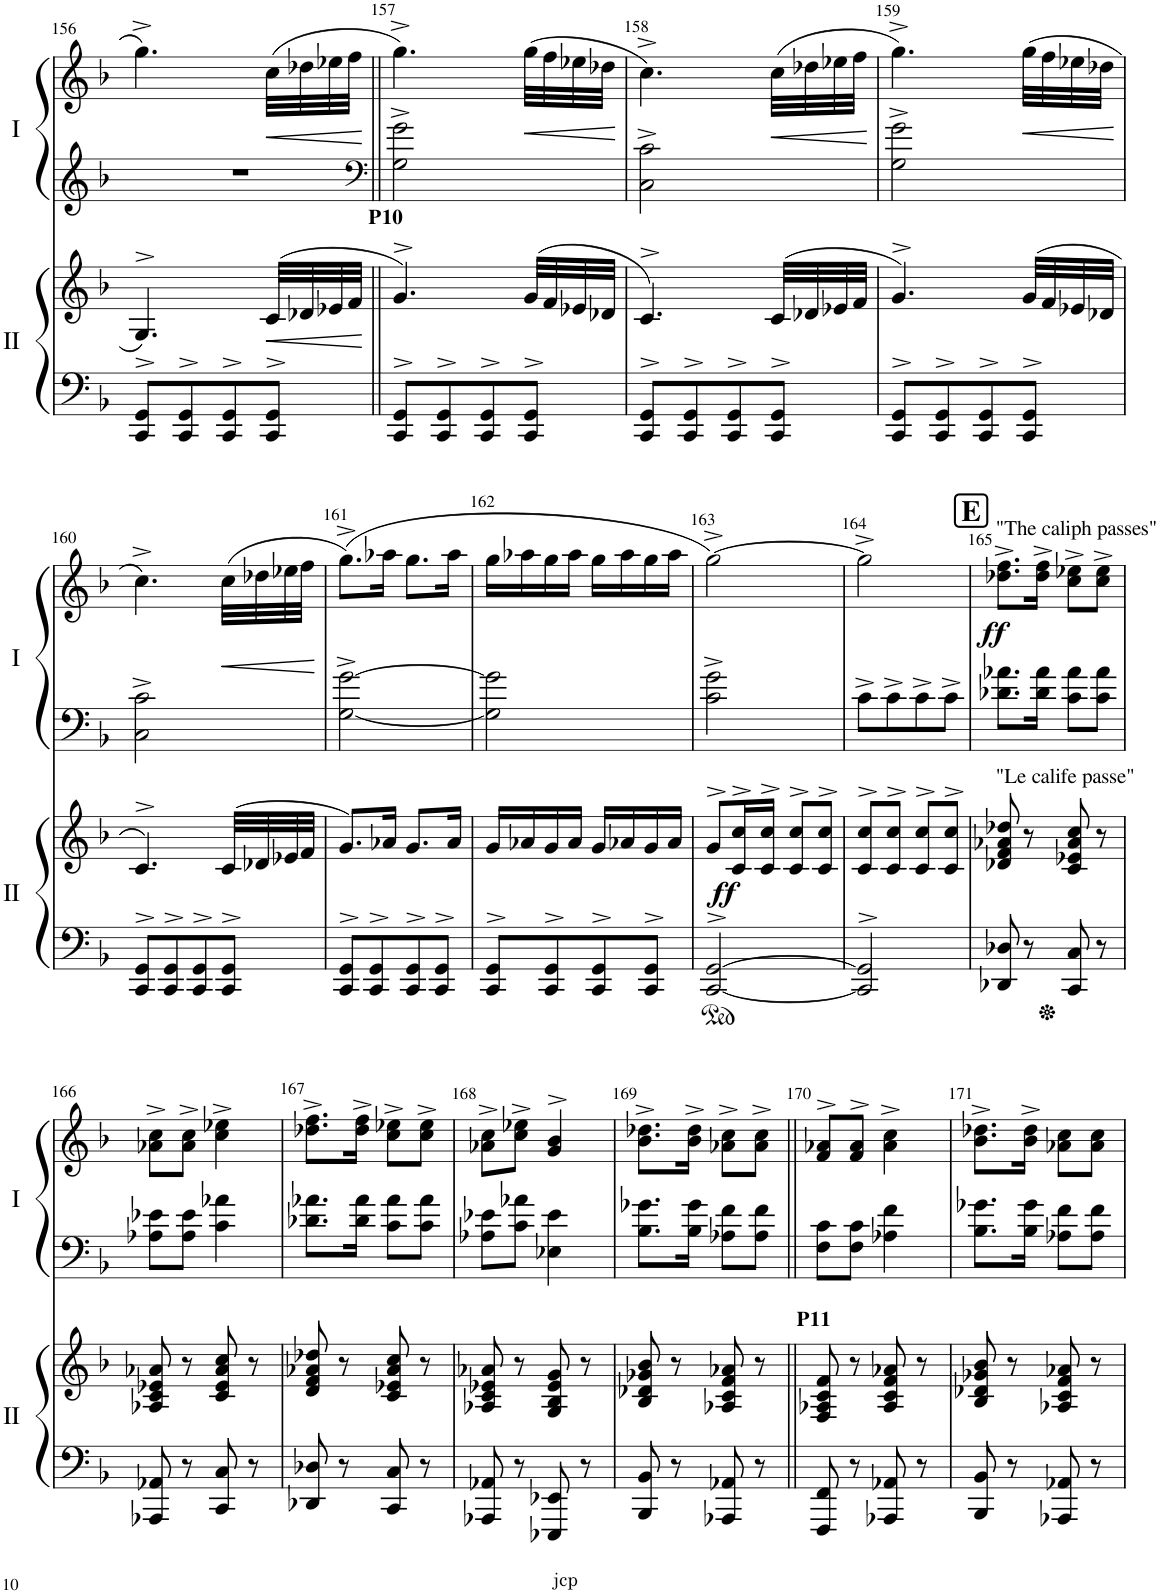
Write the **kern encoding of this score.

**kern	**kern	**dynam	**kern	**kern	**dynam
*part2	*part2	*part2	*part1	*part1	*part1
*staff4	*staff3	*staff3/4	*staff2	*staff1	*staff1/2
*I"Piano II	*	*	*I"Piano I	*	*
*I'II	*	*	*I'I	*	*
!!LO:PB:g=z
*clefF4	*clefG2	*	*clefG2	*clefG2	*
*k[b-]	*k[b-]	*	*k[b-]	*k[b-]	*
*M2/4	*M2/4	*	*M2/4	*M2/4	*
=156	=156	=156	=156	=156	=156
8CC/^> 8GG/^>L	4.G^>/	.	2r	4.gg^\	.
8CC/^> 8GG/^>	.	.	.	.	.
8CC/^> 8GG/^>	.	.	.	.	.
!	!	!LO:HP:b	!	!	!LO:HP:b
8CC/^> 8GG/^>J	(>32c/LLL	<	.	(32cc\LLL	<
.	32d-X/	.	.	32dd-X\	.
.	32e-X/	.	.	32ee-X\	.
.	32f/JJJ	.	.	32ff\JJJ	.
.	.	[	.	.	[
=157||	=157||	=157||	=157||	=157||	=157||
*	*	*	*clefF4	*	*
!	!LO:TX:a:B:t=P10	!	!	!	!
8CC/^> 8GG/^>L	4.g^>/)	.	2G\^ 2g\^	4.gg^\)	.
8CC/^> 8GG/^>	.	.	.	.	.
8CC/^> 8GG/^>	.	.	.	.	.
!	!	!	!	!	!LO:HP:b
8CC/^> 8GG/^>J	(>32g/LLL	.	.	(32gg\LLL	<
.	32f/	.	.	32ff\	.
.	32e-X/	.	.	32ee-X\	.
.	32d-X/JJJ	.	.	32dd-X\JJJ	.
.	.	.	.	.	[
=158	=158	=158	=158	=158	=158
8CC/^> 8GG/^>L	4.c^>/)	.	2C\^ 2c\^	4.cc^\)	.
8CC/^> 8GG/^>	.	.	.	.	.
8CC/^> 8GG/^>	.	.	.	.	.
!	!	!	!	!	!LO:HP:b
8CC/^> 8GG/^>J	(>32c/LLL	.	.	(32cc\LLL	<
.	32d-X/	.	.	32dd-X\	.
.	32e-X/	.	.	32ee-X\	.
.	32f/JJJ	.	.	32ff\JJJ	.
.	.	.	.	.	[
=159	=159	=159	=159	=159	=159
8CC/^> 8GG/^>L	4.g^>/)	.	2G\^ 2g\^	4.gg^\)	.
8CC/^> 8GG/^>	.	.	.	.	.
8CC/^> 8GG/^>	.	.	.	.	.
!	!	!	!	!	!LO:HP:b
8CC/^> 8GG/^>J	(>32g/LLL	.	.	(32gg\LLL	<
.	32f/	.	.	32ff\	.
.	32e-X/	.	.	32ee-X\	.
.	32d-X/JJJ	.	.	32dd-X\JJJ	.
.	.	.	.	.	[
!!LO:LB:g=z
=160	=160	=160	=160	=160	=160
8CC/^> 8GG/^>L	4.c^>/)	.	2C\^ 2c\^	4.cc^\)	.
8CC/^> 8GG/^>	.	.	.	.	.
8CC/^> 8GG/^>	.	.	.	.	.
!	!	!	!	!	!LO:HP:b
8CC/^> 8GG/^>J	(>32c/LLL	.	.	(32cc\LLL	<
.	32d-X/	.	.	32dd-X\	.
.	32e-X/	.	.	32ee-X\	.
.	32f/JJJ	.	.	32ff\JJJ	.
.	.	.	.	.	[
=161	=161	=161	=161	=161	=161
8CC/^> 8GG/^>L	8.g/L)	.	[2G\^ [2g\^	(8.gg^\L)	.
8CC/^> 8GG/^>	.	.	.	.	.
.	16a-X/Jk	.	.	16aa-X\Jk	.
8CC/^> 8GG/^>	8.g/L	.	.	8.gg\L	.
8CC/^> 8GG/^>J	.	.	.	.	.
.	16a-/Jk	.	.	16aa-\Jk	.
=162	=162	=162	=162	=162	=162
8CC/^> 8GG/^>L	16g/LL	.	2G\] 2g\]	16gg\LL	.
.	16a-X/	.	.	16aa-X\	.
8CC/^> 8GG/^>	16g/	.	.	16gg\	.
.	16a-/JJ	.	.	16aa-\JJ	.
8CC/^> 8GG/^>	16g/LL	.	.	16gg\LL	.
.	16a-X/	.	.	16aa-\	.
8CC/^> 8GG/^>J	16g/	.	.	16gg\	.
.	16a-/JJ	.	.	16aa-\JJ	.
=163	=163	=163	=163	=163	=163
[2CC/^> [2GG/^>	8g^>/L	.	2c\^ 2g\^	[2gg^\)	.
!	!	!LO:DY:b	!	!	!
.	16c/^> 16cc/^>L	ff	.	.	.
.	16c/^> 16cc/^>JJ	.	.	.	.
.	8c/^> 8cc/^>L	.	.	.	.
.	8c/^> 8cc/^>J	.	.	.	.
=164	=164	=164	=164	=164	=164
2CC/]^> 2GG/]^>	8c/^> 8cc/^>L	.	8c^\L	2gg^\]	.
.	8c/^> 8cc/^>J	.	8c^\	.	.
.	8c/^> 8cc/^>L	.	8c^\	.	.
.	8c/^> 8cc/^>J	.	8c^\J	.	.
!!LO:REH:place=s1:a:B:cj:fs=14:t=E
=165	=165	=165	=165	=165	=165
!	!	!	!	!LO:TX:a:t="The caliph passes"	!
!	!LO:TX:a:t="Le calife passe"	!	!	!	!
!	!	!	!	!	!LO:DY:b
8DD-X/ 8D-X/	8d-X/ 8f/ 8a-X/ 8dd-X/	.	8.d-X\ 8.a-X\L	8.dd-X\^ 8.ff\^L	ff
8r	8r	.	.	.	.
.	.	.	16d-\ 16a-\Jk	16dd-\^ 16ff\^Jk	.
8CC/ 8C/	8c/ 8e-X/ 8a-/ 8cc/	.	8c\ 8a-\L	8cc\^ 8ee-X\^L	.
8r	8r	.	8c\ 8a-\J	8cc\^ 8ee-\^J	.
!!LO:LB:g=z
=166	=166	=166	=166	=166	=166
8AAA-X/ 8AA-X/	8A-X/ 8c/ 8e-X/ 8a-X/	.	8A-X\ 8e-X\L	8a-X\^ 8cc\^L	.
8r	8r	.	8A-\ 8e-\J	8a-\^ 8cc\^J	.
8CC/ 8C/	8c/ 8e-/ 8a-/ 8cc/	.	4c\ 4a-X\	4cc\^ 4ee-X\^	.
8r	8r	.	.	.	.
=167	=167	=167	=167	=167	=167
8DD-X/ 8D-X/	8d/ 8f/ 8a-X/ 8dd-X/	.	8.d-X\ 8.a-X\L	8.dd-X\^ 8.ff\^L	.
8r	8r	.	.	.	.
.	.	.	16d-\ 16a-\Jk	16dd-\^ 16ff\^Jk	.
8CC/ 8C/	8c/ 8e-X/ 8a-/ 8cc/	.	8c\ 8a-\L	8cc\^ 8ee-X\^L	.
8r	8r	.	8c\ 8a-\J	8cc\^ 8ee-\^J	.
=168	=168	=168	=168	=168	=168
8AAA-X/ 8AA-X/	8A-X/ 8c/ 8e-X/ 8a-X/	.	8A-X\ 8e-X\L	8a-X\^ 8cc\^L	.
8r	8r	.	8c\ 8a-X\J	8cc\^ 8ee-X\^J	.
8EEE-X/ 8EE-X/	8G/ 8B-/ 8e-/ 8g/	.	4E-X\ 4e-\	4g/^> 4b-/^>	.
8r	8r	.	.	.	.
=169	=169	=169	=169	=169	=169
8BBB-/ 8BB-/	8B-/ 8d-X/ 8g-X/ 8b-/	.	8.B-\ 8.g-X\L	8.b-\^ 8.dd-X\^L	.
8r	8r	.	.	.	.
.	.	.	16B-\ 16g-\Jk	16b-\^ 16dd-\^Jk	.
8AAA-X/ 8AA-X/	8A-X/ 8c/ 8f/ 8a-X/	.	8A-X\ 8f\L	8a-X\^ 8cc\^L	.
8r	8r	.	8A-\ 8f\J	8a-\^ 8cc\^J	.
=170||	=170||	=170||	=170||	=170||	=170||
!	!LO:TX:a:B:t=P11	!	!	!	!
8FFF/ 8FF/	8F/ 8A-X/ 8c/ 8f/	.	8F\ 8c\L	8f/^> 8a-X/^>L	.
8r	8r	.	8F\ 8c\J	8f/^> 8a-/^>J	.
8AAA-X/ 8AA-X/	8A-/ 8c/ 8f/ 8a-X/	.	4A-X\ 4f\	4a-\^ 4cc\^	.
8r	8r	.	.	.	.
=171	=171	=171	=171	=171	=171
8BBB-/ 8BB-/	8B-/ 8d-X/ 8g-X/ 8b-/	.	8.B-\ 8.g-X\L	8.b-\^ 8.dd-X\^L	.
8r	8r	.	.	.	.
.	.	.	16B-\ 16g-\Jk	16b-\^ 16dd-\^Jk	.
8AAA-X/ 8AA-X/	8A-X/ 8c/ 8f/ 8a-X/	.	8A-X\ 8f\L	8a-X\ 8cc\L	.
8r	8r	.	8A-\ 8f\J	8a-\ 8cc\J	.
=	=	=	=	=	=
*-	*-	*-	*-	*-	*-
